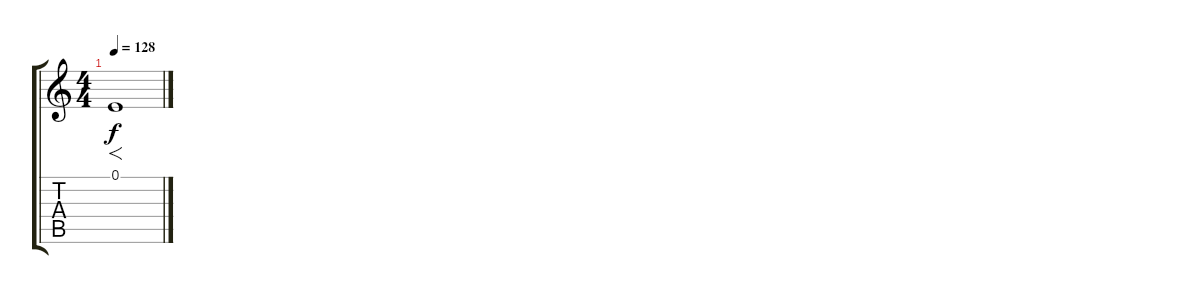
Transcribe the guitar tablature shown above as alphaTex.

\track "" {instrument reversecymbal}
\staff {score tabs}
\tuning (E4 B3 G3 D3 A2 E2) {hide}
\ts (4 4)
\tempo 128
\clef g2
\ks c
0.1.1{f dy f instrument reversecymbal}
